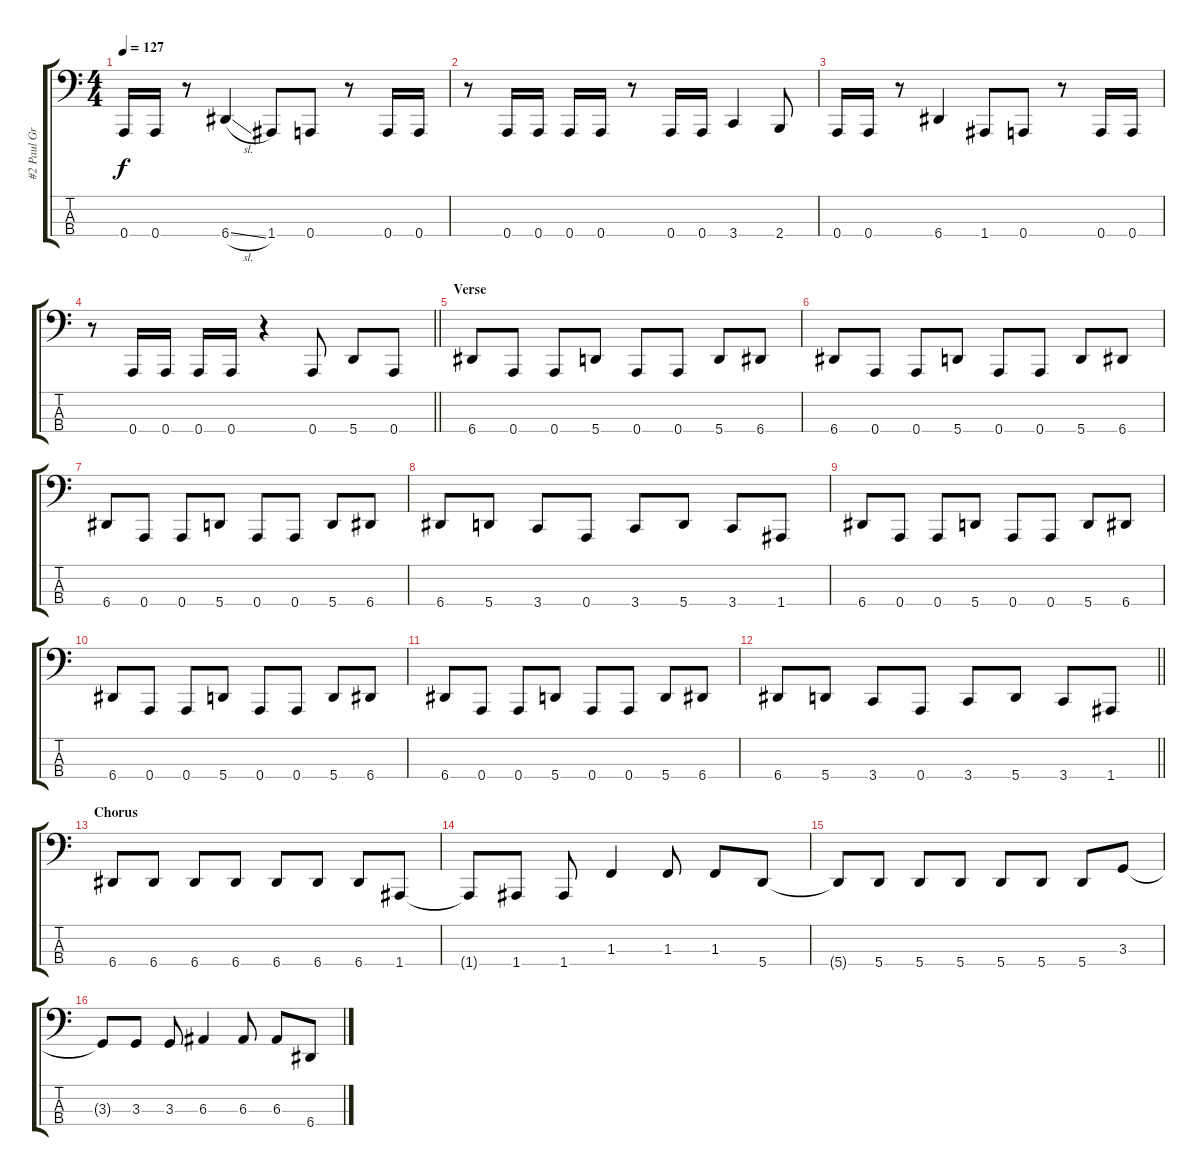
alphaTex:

\track ("#2 Paul Gray" "#2 Paul Gr") {instrument electricbasspick}
\staff {score tabs}
\tuning (D2 A1 E1 A0) {hide}
\ts (4 4)
\tempo 127
\clef f4
\ks c
0.4.16{dy f} 0.4.16 r.8 6.4{sl}.4 1.4.8 0.4.8 r.8 0.4.16 0.4.16 |
r.8 0.4.16 0.4.16 0.4.16 0.4.16 r.8 0.4.16 0.4.16 3.4.4 2.4.8 |
0.4.16 0.4.16 r.8 6.4.4 1.4.8 0.4.8 r.8 0.4.16 0.4.16 |
\barLineRight lightlight
r.8 0.4.16 0.4.16 0.4.16 0.4.16 r.4 0.4.8 5.4.8 0.4.8 |
\section ("" "Verse")
6.4.8 0.4.8 0.4.8 5.4.8 0.4.8 0.4.8 5.4.8 6.4.8 |
6.4.8 0.4.8 0.4.8 5.4.8 0.4.8 0.4.8 5.4.8 6.4.8 |
6.4.8 0.4.8 0.4.8 5.4.8 0.4.8 0.4.8 5.4.8 6.4.8 |
6.4.8 5.4.8 3.4.8 0.4.8 3.4.8 5.4.8 3.4.8 1.4.8 |
6.4.8 0.4.8 0.4.8 5.4.8 0.4.8 0.4.8 5.4.8 6.4.8 |
6.4.8 0.4.8 0.4.8 5.4.8 0.4.8 0.4.8 5.4.8 6.4.8 |
6.4.8 0.4.8 0.4.8 5.4.8 0.4.8 0.4.8 5.4.8 6.4.8 |
\barLineRight lightlight
6.4.8 5.4.8 3.4.8 0.4.8 3.4.8 5.4.8 3.4.8 1.4.8 |
\section ("" "Chorus")
6.4.8 6.4.8 6.4.8 6.4.8 6.4.8 6.4.8 6.4.8 1.4.8 |
1.4{t}.8 1.4.8 1.4.8 1.3.4 1.3.8 1.3.8 5.4.8 |
5.4{t}.8 5.4.8 5.4.8 5.4.8 5.4.8 5.4.8 5.4.8 3.3.8 |
3.3{t}.8 3.3.8 3.3.8 6.3.4 6.3.8 6.3.8 6.4.8
